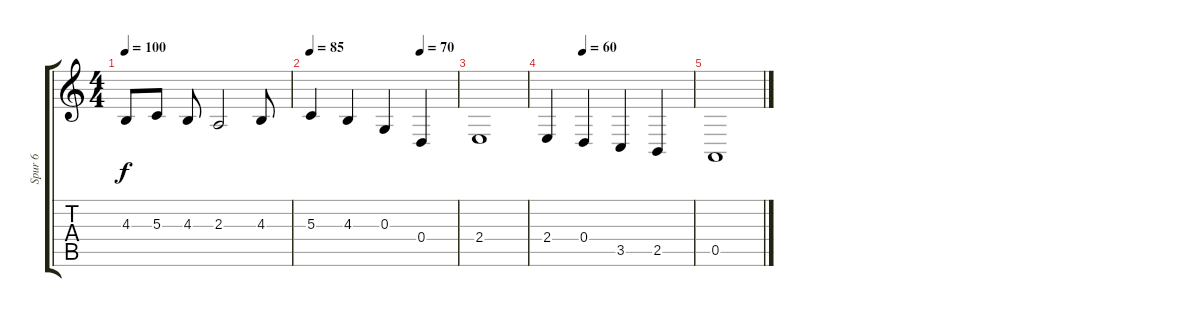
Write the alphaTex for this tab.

\track ("Spur 6" "Spur 6") {instrument violin}
\staff {score tabs}
\tuning (E4 B3 G3 D3 A2 E2) {hide}
\ts (4 4)
\tempo 100
\clef g2
\ks c
4.3.8{dy f} 5.3.8 4.3.8 2.3.2 4.3.8 |
\tempo 85
\tempo (70 0.75)
5.3.4 4.3.4 0.3.4 0.4.4 |
2.4.1 |
\tempo (60 0.25)
2.4.4 0.4.4 3.5.4 2.5.4 |
0.5.1
